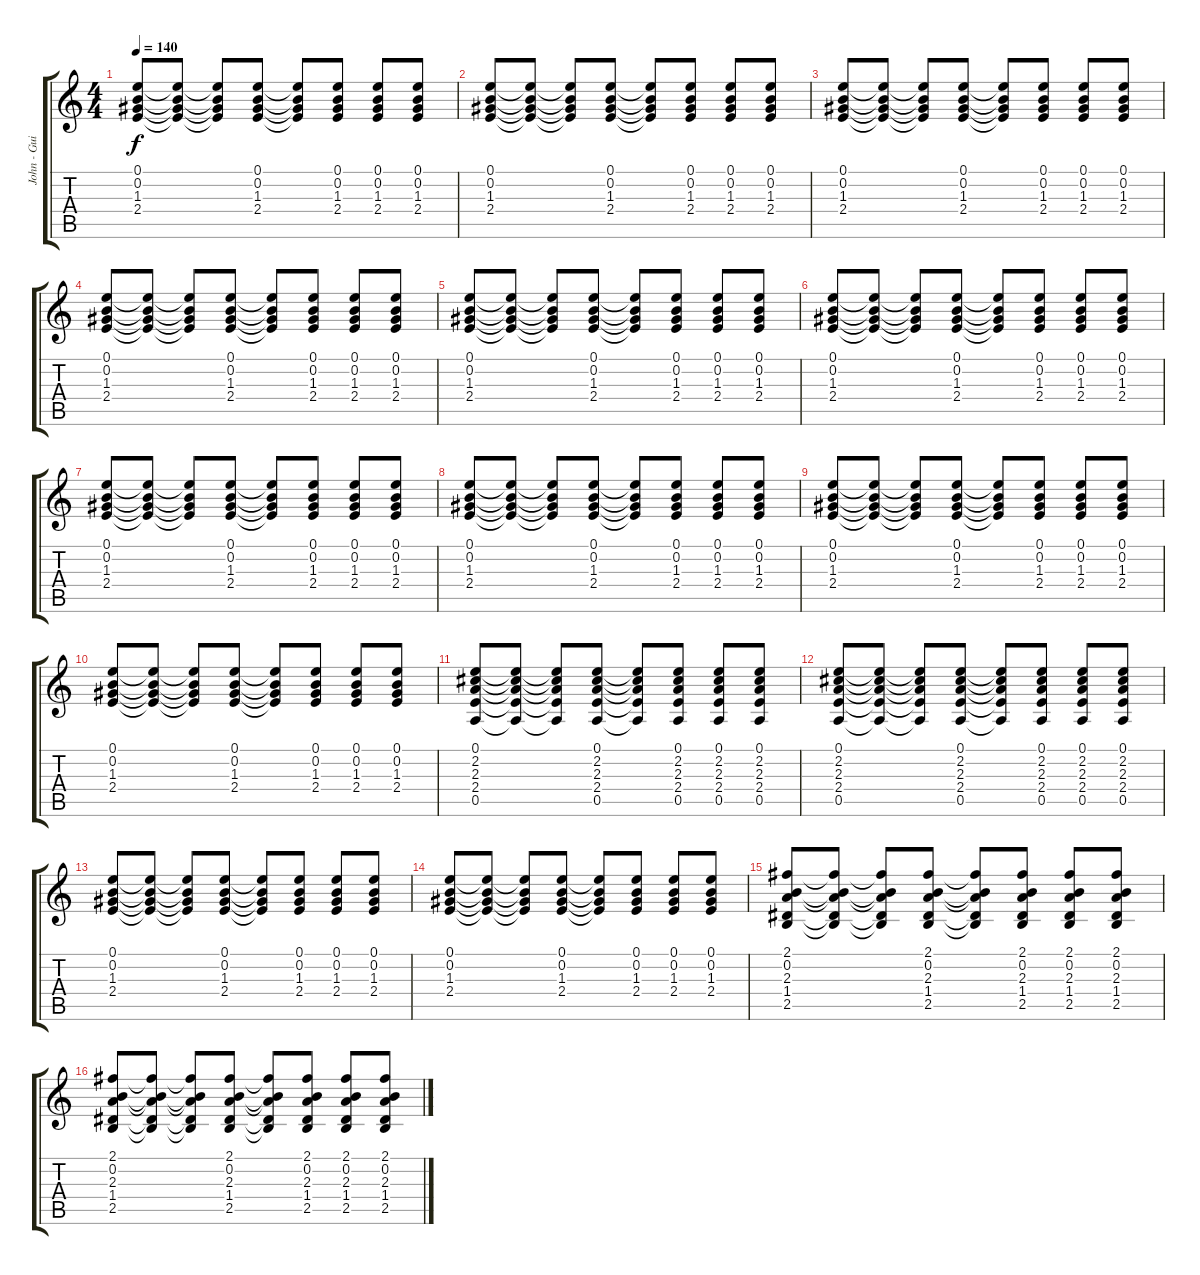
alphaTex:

\track ("John - Guitar" "John - Gui") {instrument acousticguitarsteel}
\staff {score tabs}
\tuning (E4 B3 G3 D3 A2 E2) {hide}
\ts (4 4)
\tempo 140
\clef g2
\ks c
(0.1 0.2 1.3 2.4).8{dy f volume 12 instrument acousticguitarsteel} (0.1{t} 0.2{t} 1.3{t} 2.4{t}).8 (0.1{t} 0.2{t} 1.3{t} 2.4{t}).8 (0.1 0.2 1.3 2.4).8 (0.1{t} 0.2{t} 1.3{t} 2.4{t}).8 (0.1 0.2 1.3 2.4).8 (0.1 0.2 1.3 2.4).8 (0.1 0.2 1.3 2.4).8 |
(0.1 0.2 1.3 2.4).8 (0.1{t} 0.2{t} 1.3{t} 2.4{t}).8 (0.1{t} 0.2{t} 1.3{t} 2.4{t}).8 (0.1 0.2 1.3 2.4).8 (0.1{t} 0.2{t} 1.3{t} 2.4{t}).8 (0.1 0.2 1.3 2.4).8 (0.1 0.2 1.3 2.4).8 (0.1 0.2 1.3 2.4).8 |
(0.1 0.2 1.3 2.4).8{volume 5 instrument acousticguitarsteel} (0.1{t} 0.2{t} 1.3{t} 2.4{t}).8 (0.1{t} 0.2{t} 1.3{t} 2.4{t}).8 (0.1 0.2 1.3 2.4).8 (0.1{t} 0.2{t} 1.3{t} 2.4{t}).8 (0.1 0.2 1.3 2.4).8 (0.1 0.2 1.3 2.4).8 (0.1 0.2 1.3 2.4).8 |
(0.1 0.2 1.3 2.4).8 (0.1{t} 0.2{t} 1.3{t} 2.4{t}).8 (0.1{t} 0.2{t} 1.3{t} 2.4{t}).8 (0.1 0.2 1.3 2.4).8 (0.1{t} 0.2{t} 1.3{t} 2.4{t}).8 (0.1 0.2 1.3 2.4).8 (0.1 0.2 1.3 2.4).8 (0.1 0.2 1.3 2.4).8 |
(0.1 0.2 1.3 2.4).8 (0.1{t} 0.2{t} 1.3{t} 2.4{t}).8 (0.1{t} 0.2{t} 1.3{t} 2.4{t}).8 (0.1 0.2 1.3 2.4).8 (0.1{t} 0.2{t} 1.3{t} 2.4{t}).8 (0.1 0.2 1.3 2.4).8 (0.1 0.2 1.3 2.4).8 (0.1 0.2 1.3 2.4).8 |
(0.1 0.2 1.3 2.4).8 (0.1{t} 0.2{t} 1.3{t} 2.4{t}).8 (0.1{t} 0.2{t} 1.3{t} 2.4{t}).8 (0.1 0.2 1.3 2.4).8 (0.1{t} 0.2{t} 1.3{t} 2.4{t}).8 (0.1 0.2 1.3 2.4).8 (0.1 0.2 1.3 2.4).8 (0.1 0.2 1.3 2.4).8 |
(0.1 0.2 1.3 2.4).8 (0.1{t} 0.2{t} 1.3{t} 2.4{t}).8 (0.1{t} 0.2{t} 1.3{t} 2.4{t}).8 (0.1 0.2 1.3 2.4).8 (0.1{t} 0.2{t} 1.3{t} 2.4{t}).8 (0.1 0.2 1.3 2.4).8 (0.1 0.2 1.3 2.4).8 (0.1 0.2 1.3 2.4).8 |
(0.1 0.2 1.3 2.4).8 (0.1{t} 0.2{t} 1.3{t} 2.4{t}).8 (0.1{t} 0.2{t} 1.3{t} 2.4{t}).8 (0.1 0.2 1.3 2.4).8 (0.1{t} 0.2{t} 1.3{t} 2.4{t}).8 (0.1 0.2 1.3 2.4).8 (0.1 0.2 1.3 2.4).8 (0.1 0.2 1.3 2.4).8 |
(0.1 0.2 1.3 2.4).8 (0.1{t} 0.2{t} 1.3{t} 2.4{t}).8 (0.1{t} 0.2{t} 1.3{t} 2.4{t}).8 (0.1 0.2 1.3 2.4).8 (0.1{t} 0.2{t} 1.3{t} 2.4{t}).8 (0.1 0.2 1.3 2.4).8 (0.1 0.2 1.3 2.4).8 (0.1 0.2 1.3 2.4).8 |
(0.1 0.2 1.3 2.4).8 (0.1{t} 0.2{t} 1.3{t} 2.4{t}).8 (0.1{t} 0.2{t} 1.3{t} 2.4{t}).8 (0.1 0.2 1.3 2.4).8 (0.1{t} 0.2{t} 1.3{t} 2.4{t}).8 (0.1 0.2 1.3 2.4).8 (0.1 0.2 1.3 2.4).8 (0.1 0.2 1.3 2.4).8 |
(0.1 2.2 2.3 2.4 0.5).8 (0.1{t} 2.2{t} 2.3{t} 2.4{t} 0.5{t}).8 (0.1{t} 2.2{t} 2.3{t} 2.4{t} 0.5{t}).8 (0.1 2.2 2.3 2.4 0.5).8 (0.1{t} 2.2{t} 2.3{t} 2.4{t} 0.5{t}).8 (0.1 2.2 2.3 2.4 0.5).8 (0.1 2.2 2.3 2.4 0.5).8 (0.1 2.2 2.3 2.4 0.5).8 |
(0.1 2.2 2.3 2.4 0.5).8 (0.1{t} 2.2{t} 2.3{t} 2.4{t} 0.5{t}).8 (0.1{t} 2.2{t} 2.3{t} 2.4{t} 0.5{t}).8 (0.1 2.2 2.3 2.4 0.5).8 (0.1{t} 2.2{t} 2.3{t} 2.4{t} 0.5{t}).8 (0.1 2.2 2.3 2.4 0.5).8 (0.1 2.2 2.3 2.4 0.5).8 (0.1 2.2 2.3 2.4 0.5).8 |
(0.1 0.2 1.3 2.4).8 (0.1{t} 0.2{t} 1.3{t} 2.4{t}).8 (0.1{t} 0.2{t} 1.3{t} 2.4{t}).8 (0.1 0.2 1.3 2.4).8 (0.1{t} 0.2{t} 1.3{t} 2.4{t}).8 (0.1 0.2 1.3 2.4).8 (0.1 0.2 1.3 2.4).8 (0.1 0.2 1.3 2.4).8 |
(0.1 0.2 1.3 2.4).8 (0.1{t} 0.2{t} 1.3{t} 2.4{t}).8 (0.1{t} 0.2{t} 1.3{t} 2.4{t}).8 (0.1 0.2 1.3 2.4).8 (0.1{t} 0.2{t} 1.3{t} 2.4{t}).8 (0.1 0.2 1.3 2.4).8 (0.1 0.2 1.3 2.4).8 (0.1 0.2 1.3 2.4).8 |
(2.1 0.2 2.3 1.4 2.5).8 (2.1{t} 0.2{t} 2.3{t} 1.4{t} 2.5{t}).8 (2.1{t} 0.2{t} 2.3{t} 1.4{t} 2.5{t}).8 (2.1 0.2 2.3 1.4 2.5).8 (2.1{t} 0.2{t} 2.3{t} 1.4{t} 2.5{t}).8 (2.1 0.2 2.3 1.4 2.5).8 (2.1 0.2 2.3 1.4 2.5).8 (2.1 0.2 2.3 1.4 2.5).8 |
(2.1 0.2 2.3 1.4 2.5).8 (2.1{t} 0.2{t} 2.3{t} 1.4{t} 2.5{t}).8 (2.1{t} 0.2{t} 2.3{t} 1.4{t} 2.5{t}).8 (2.1 0.2 2.3 1.4 2.5).8 (2.1{t} 0.2{t} 2.3{t} 1.4{t} 2.5{t}).8 (2.1 0.2 2.3 1.4 2.5).8 (2.1 0.2 2.3 1.4 2.5).8 (2.1 0.2 2.3 1.4 2.5).8
